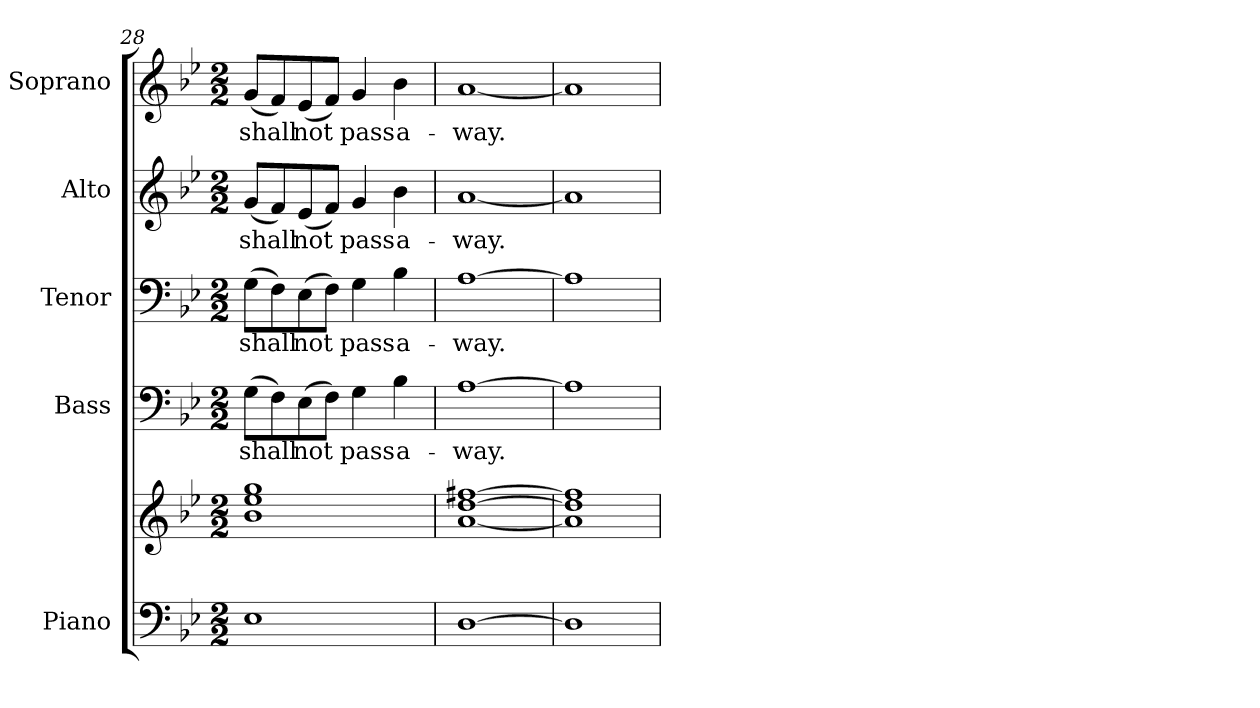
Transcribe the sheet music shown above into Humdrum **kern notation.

**kern	**kern	**kern	**text	**kern	**text	**kern	**text	**kern	**text
*part5	*part5	*part4	*part4	*part3	*part3	*part2	*part2	*part1	*part1
*staff6	*staff5	*staff4	*staff4	*staff3	*staff3	*staff2	*staff2	*staff1	*staff1
*I"Piano	*	*I"Bass	*	*I"Tenor	*	*I"Alto	*	*I"Soprano	*
*I'Pno.	*	*I'B.	*	*I'T.	*	*I'A.	*	*I'S.	*
!!LO:PB:g=z
*clefF4	*clefG2	*clefF4	*	*clefF4	*	*clefG2	*	*clefG2	*
*k[b-e-]	*k[b-e-]	*k[b-e-]	*	*k[b-e-]	*	*k[b-e-]	*	*k[b-e-]	*
*B-:	*B-:	*B-:	*	*B-:	*	*B-:	*	*B-:	*
*M2/2	*M2/2	*M2/2	*	*M2/2	*	*M2/2	*	*M2/2	*
=28	=28	=28	=28	=28	=28	=28	=28	=28	=28
!	!	!	!LO:LY:b:color=#000000	!	!	!	!	!	!
!	!	!	!	!	!LO:LY:b:color=#000000	!	!	!	!
!	!	!	!	!	!	!	!LO:LY:b:color=#000000	!	!
!	!	!	!	!	!	!	!	!	!LO:LY:b:color=#000000
1E-i	1b-i 1ee-i 1ggi	(8Gi\L	shall	(8Gi\L	shall	(8gi/L	shall	(8gi/L	shall
.	.	8Fi\)	.	8Fi\)	.	8fi/)	.	8fi/)	.
!	!	!	!LO:LY:b:color=#000000	!	!	!	!	!	!
!	!	!	!	!	!LO:LY:b:color=#000000	!	!	!	!
!	!	!	!	!	!	!	!LO:LY:b:color=#000000	!	!
!	!	!	!	!	!	!	!	!	!LO:LY:b:color=#000000
.	.	(8E-i\	not	(8E-i\	not	(8e-i/	not	(8e-i/	not
.	.	8Fi\J)	.	8Fi\J)	.	8fi/J)	.	8fi/J)	.
!	!	!	!LO:LY:b:color=#000000	!	!	!	!	!	!
!	!	!	!	!	!LO:LY:b:color=#000000	!	!	!	!
!	!	!	!	!	!	!	!LO:LY:b:color=#000000	!	!
!	!	!	!	!	!	!	!	!	!LO:LY:b:color=#000000
.	.	4Gi\	pass	4Gi\	pass	4gi/	pass	4gi/	pass
!	!	!	!LO:LY:b:color=#000000	!	!	!	!	!	!
!	!	!	!	!	!LO:LY:b:color=#000000	!	!	!	!
!	!	!	!	!	!	!	!LO:LY:b:color=#000000	!	!
!	!	!	!	!	!	!	!	!	!LO:LY:b:color=#000000
.	.	4B-i\	a-	4B-i\	a-	4b-i\	a-	4b-i\	a-
=29	=29	=29	=29	=29	=29	=29	=29	=29	=29
!	!	!	!LO:LY:b:color=#000000	!	!	!	!	!	!
!	!	!	!	!	!LO:LY:b:color=#000000	!	!	!	!
!	!	!	!	!	!	!	!LO:LY:b:color=#000000	!	!
!	!	!	!	!	!	!	!	!	!LO:LY:b:color=#000000
[>1Di	[<1ai [>1ddi [>1ff#Xi	[>1Ai	-way.	[>1Ai	-way.	[<1ai	-way.	[<1ai	-way.
=30	=30	=30	=30	=30	=30	=30	=30	=30	=30
1Di]	1ai] 1ddi] 1ff#i]	1Ai]	.	1Ai]	.	1ai]	.	1ai]	.
=	=	=	=	=	=	=	=	=	=
*-	*-	*-	*-	*-	*-	*-	*-	*-	*-
